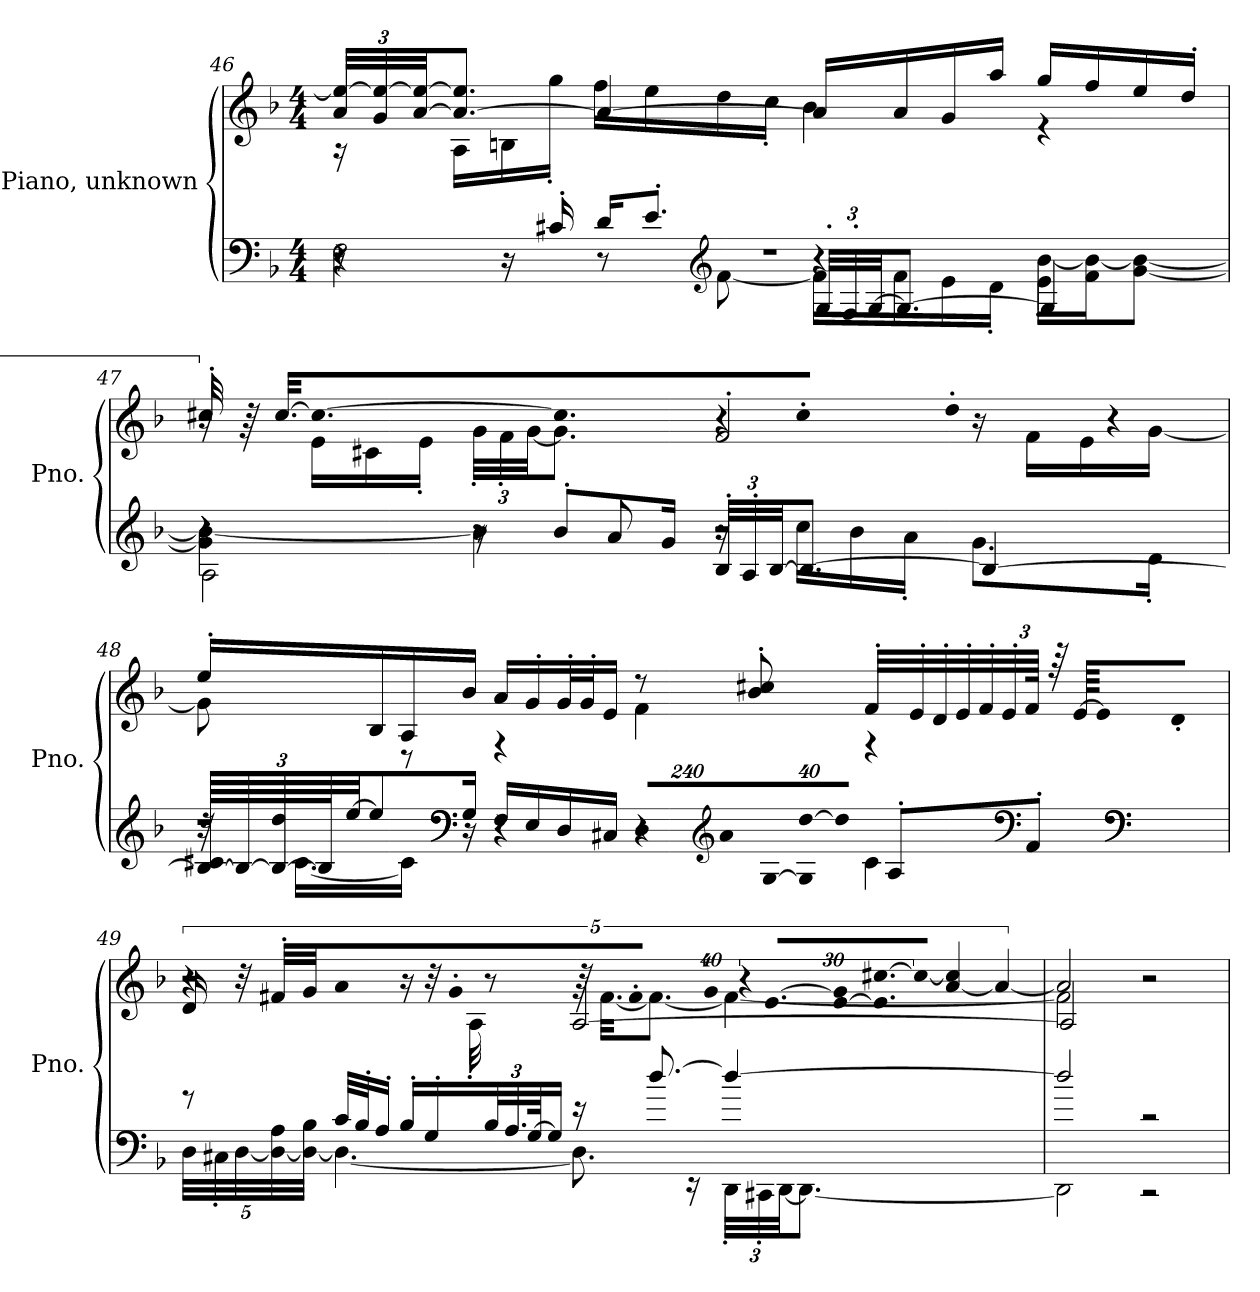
**kern	**kern
*part1	*part1
*staff2	*staff1
*I"Piano, unknown	*
*I'Pno.	*
!!LO:LB:g=z
*clefF4	*clefG2
*k[b-]	*k[b-]
*M4/4	*M4/4
=46	=46
*^	*
*	*^	*
*	*	*^	*
*	*	*	*	*Xbrackettup
*	*	*	*	*^
1r	4r	8r	2F\	48a/ 48ee/_LLL	16r
.	.	.	.	48g/ 48ee/_	.
.	.	.	.	[48a/ 48ee/_JJ	.
.	.	.	.	8.a/_ 8.ee/]J	16A\LL
.	.	16r	.	.	16Bn\
.	.	16c#X'/	.	.	16gg'\JJ
.	8r	16d/KL	.	4a/_	16ff\LL
.	.	8.e'/J	.	.	16ee\
*clefG2	*	*	*	*	*
.	[8f\	.	.	.	16dd\
.	.	.	.	.	16cc'\JJ
*	*	*Xbrackettup	*	*	*
.	16f\LL]	48G'/LLL	4r	16a/LL]	4b-\
.	.	48F'/	.	.	.
.	.	[48G/JJ	.	.	.
.	16f\	8.G/J_	.	16a/	.
.	16e\	.	.	16g/	.
.	16d'\JJ	.	.	16aa/JJ	.
.	[16b-\LL	4G/]	4e'\	16gg/LL	4r
.	16f\ 16b-\_J	.	.	16ff/	.
.	[8g\ 8b-\_J	.	.	16ee/	.
.	.	.	.	16dd'/JJ	.
*	*	*	*	*v	*v
!!LO:LB:g=z
=47	=47	=47	=47	=47
*	*	*	*	*brackettup
*	*	*	*	*^
*	*	*	*	*	*^
4r	4g\] 4b-\_	4r	2A\	48cc#X'/	16r	2r
.	.	.	.	96r	.	.
.	.	.	.	[48.cc#/KKL	.	.
.	.	.	.	8.cc#/_	16e\LL	.
.	.	.	.	.	16c#X\	.
.	.	.	.	.	16e'\JJ	.
*	*	*	*	*	*Xbrackettup	*
8r	4b-\]	16r	.	8.cc#/]	48g'\LLL	.
.	.	.	.	.	48f'\	.
.	.	.	.	.	[48g\JJ	.
.	.	8b-'/L	.	.	8.g\J]	.
8a/	.	.	.	.	.	.
.	.	16g/Jk	.	16cc#'/Jk	.	.
2r	16r	48B-'/LLL	2r	4dd'/	4r	2f'/
.	.	48A'/	.	.	.	.
.	.	[48B-/JJ	.	.	.	.
.	16cc\LL	8.B-/J_	.	.	.	.
.	16b-\	.	.	.	.	.
.	16a'\JJ	.	.	.	.	.
.	8.g\L	4B-/_	.	4r	16r	.
.	.	.	.	.	16f\LL	.
.	.	.	.	.	16e\	.
.	16d'\Jk	.	.	.	[16g\JJ	.
*	*	*v	*v	*	*	*
*	*	*	*	*v	*v
!!LO:LB:g=z
=48	=48	=48	=48	=48
1r	32r	96B-/_ 96c#X/LLLL	16ee'/LL	8g\]
.	.	96B-/_	.	.
.	.	96B-/_ 96dd/	.	.
.	[16.c#\LL	96B-/J]	.	.
.	.	[48ee/JJ	.	.
.	.	8ee/]	16B-/	.
.	16c#\JJ]	.	16A/	8r
*clefF4	*	*	*	*
.	16r	16G/Jk	16b-/JJ	.
.	4r	16F/LL	16a/LL	4r
.	.	16E/	16g'/	.
.	.	16D/	32g'/L	.
.	.	.	32g'/J	.
.	.	16C#X/JJ	16e/JJ	.
!	!	!LO:N:vis=16	!	!
.	4r	1920%137D/LL	8r	4f\
*clefG2	*	*	*	*
!	!	!LO:N:vis=16	!	!
.	.	1920%137a/	.	.
.	.	.	8b-/' 8cc#X/'	.
!	!	!LO:N:vis=32	!	!
.	.	[640%23G/L	.	.
!	!	!LO:N:vis=32	!	!
.	.	640%23G/] [640%23dd/	.	.
!	!	!LO:N:vis=32	!	!
.	.	640%23dd/JJJ]	.	.
.	4c#\	.	48f'/LLL	4r
.	.	8A'/L	.	.
.	.	.	48e'/	.
.	.	.	48d'/	.
.	.	.	48e'/	.
.	.	.	48f'/	.
.	.	.	48e'/	.
*clefF4	*	*	*	*
*	*	*	*brackettup	*
.	.	.	96f/JJJk	.
.	.	8AA'/J	.	.
.	.	.	96r	.
.	.	.	[96e/KLLL	.
.	.	.	32e/J]	.
.	.	.	16d'/JJ	.
1920ryy	1920ryy	.	1920ryy	1920ryy
*	*v	*v	*	*
!!LO:PB:g=z
=49	=49	=49	=49
*	*	*	*^
8r	40D\LLL	20d/	4r	2r
.	40C#X'\	.	.	.
.	[40D\	40r	.	.
.	40D\_ 40A\	40f#X'/LLL	.	.
.	40D\_ 40B-\JJJ	40g/	.	.
32c/LLL	4.D\_	32a/	.	.
32B-'/J	.	32g'/J	.	.
16A'/JJ	.	16f#'/JJ	.	.
!	!	!LO:N:vis=32	!	!
16B-'/LL	.	640%23g/	16r	.
!	!	!LO:N:vis=64	!	!
.	.	960%17r	.	.
!	!	!LO:N:vis=32.	!	!
.	.	[1920%103e/KLL	.	.
16G'/	.	.	32r	.
.	.	.	32A'\	.
!	!	!LO:N:vis=16	!	!
.	.	1920%137e/_ 1920%137g/	.	.
48B-/L	.	.	8r	.
48.A/	.	.	.	.
[96G/JK	.	.	.	.
!	!	!LO:N:vis=32.	!	!
.	.	1920%103e/] [1920%103cc#X/L	.	.
16G/JJ]	.	.	.	.
!	!	!LO:N:vis=64	!	!
.	.	960%17cc#/JJJk_	.	.
16r	8.D\]	[4a/ 4cc#/]	64r	[2A/
.	.	.	[32.f#\KKL	.
[8.dd/	.	.	8.f#\J_	.
.	16r	.	.	.
4dd/_	48DD'\LLL	4a/_	4f#\_	.
.	48CC#X'\	.	.	.
.	[48DD\JJ	.	.	.
.	8.DD\J_	.	.	.
=50	=50	=50	=50	=50
2dd/]	2DD\]	2a/]	2f#\]	2A/]
2r	2r	2r	2r	2r
*v	*v	*	*	*
*	*v	*v	*v
=	=
*-	*-
